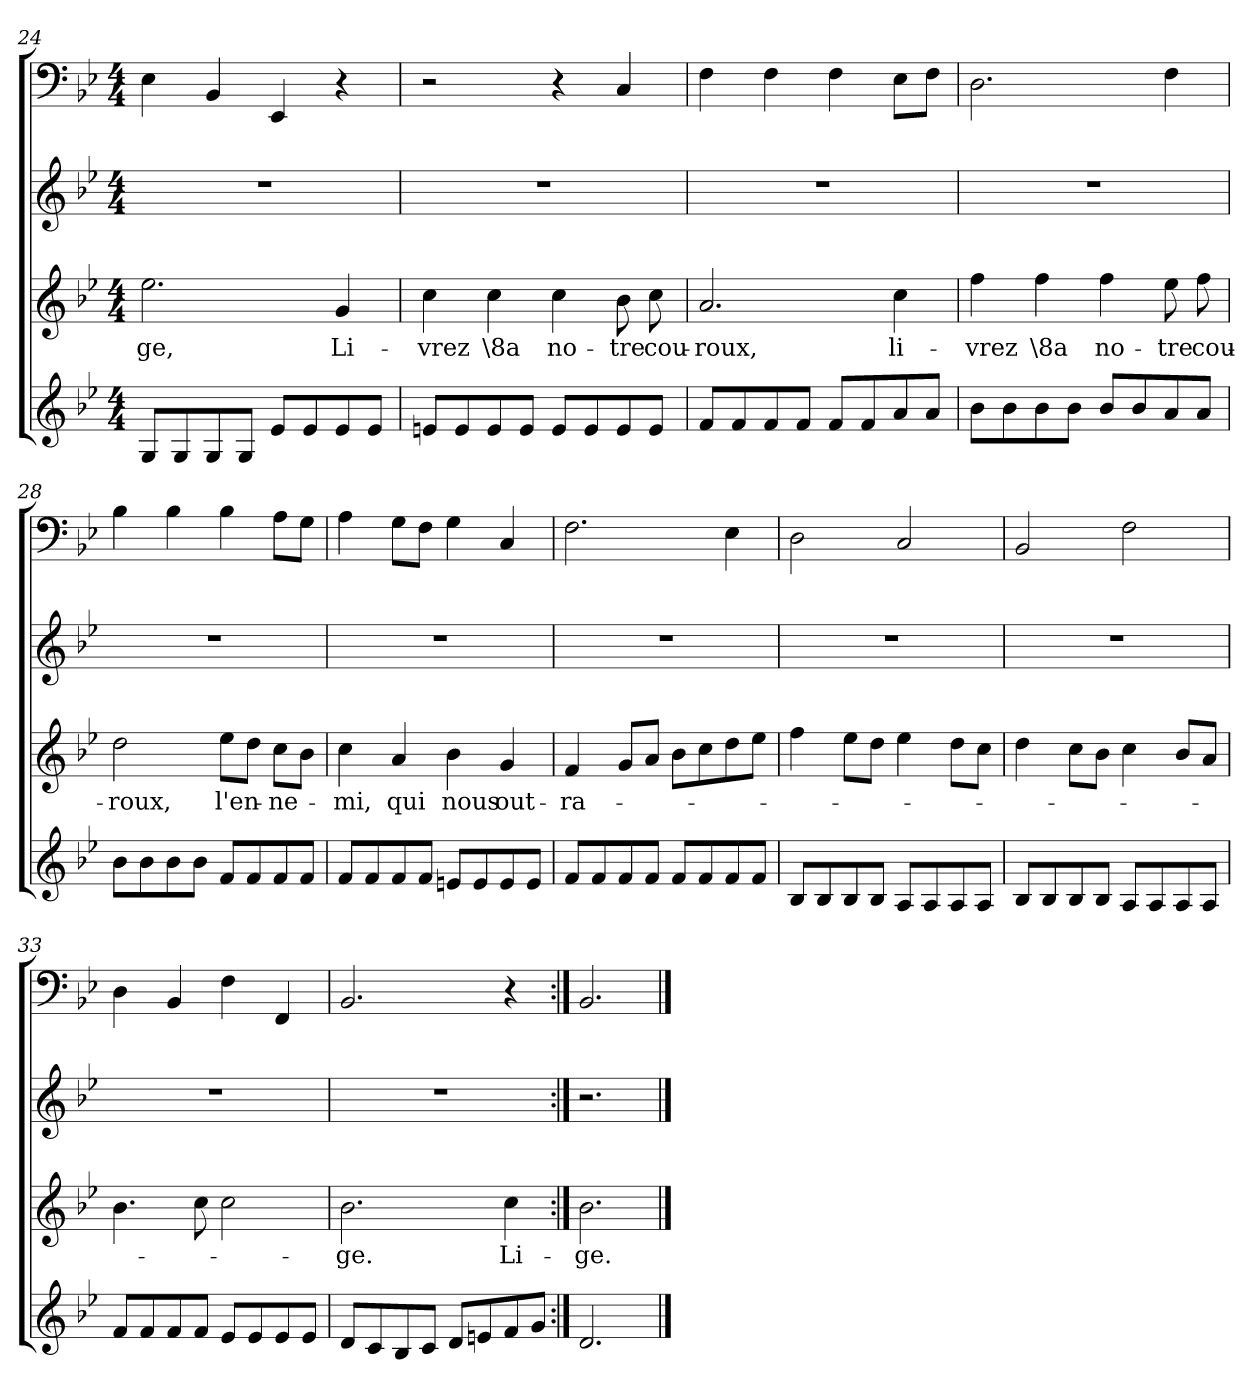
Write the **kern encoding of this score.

**kern	**kern	**text	**kern	**kern
*part4	*part3	*part3	*part2	*part1
*staff4	*staff3	*staff3	*staff2	*staff1
*clefG2	*clefG2	*	*clefG2	*clefF4
*k[b-e-]	*k[b-e-]	*	*k[b-e-]	*k[b-e-]
*B-:	*B-:	*	*B-:	*B-:
*M4/4	*M4/4	*	*M4/4	*M4/4
=24	=24	=24	=24	=24
8G/L	2.ee-\	-ge,	1r	4E-\
8G/	.	.	.	.
8G/	.	.	.	4BB-/
8G/J	.	.	.	.
8e-/L	.	.	.	4EE-/
8e-/	.	.	.	.
8e-/	4g/	Li-	.	4r
8e-/J	.	.	.	.
=25	=25	=25	=25	=25
8en/L	4cc\	-vrez	1r	2r
8e/	.	.	.	.
8e/	4cc\	\8a	.	.
8e/J	.	.	.	.
8e/L	4cc\	no-	.	4r
8e/	.	.	.	.
8e/	8b-\	-tre	.	4C/
8e/J	8cc\	cou-	.	.
=26	=26	=26	=26	=26
8f/L	2.a/	-roux,	1r	4F\
8f/	.	.	.	.
8f/	.	.	.	4F\
8f/J	.	.	.	.
8f/L	.	.	.	4F\
8f/	.	.	.	.
8a/	4cc\	li-	.	8E-\L
8a/J	.	.	.	8F\J
=27	=27	=27	=27	=27
8b-\L	4ff\	-vrez	1r	2.D\
8b-\	.	.	.	.
8b-\	4ff\	\8a	.	.
8b-\J	.	.	.	.
8b-/L	4ff\	no-	.	.
8b-/	.	.	.	.
8a/	8ee-\	-tre	.	4F\
8a/J	8ff\	cou-	.	.
=28	=28	=28	=28	=28
8b-\L	2dd\	-roux,	1r	4B-\
8b-\	.	.	.	.
8b-\	.	.	.	4B-\
8b-\J	.	.	.	.
8f/L	8ee-\L	l'en-	.	4B-\
8f/	8dd\J	.	.	.
8f/	8cc\L	-ne-	.	8A\L
8f/J	8b-\J	.	.	8G\J
=29	=29	=29	=29	=29
8f/L	4cc\	-mi,	1r	4A\
8f/	.	.	.	.
8f/	4a/	qui	.	8G\L
8f/J	.	.	.	8F\J
8en/L	4b-\	nous	.	4G\
8e/	.	.	.	.
8e/	4g/	out-	.	4C/
8e/J	.	.	.	.
=30	=30	=30	=30	=30
8f/L	4f/	-ra-	1r	2.F\
8f/	.	.	.	.
8f/	8g/L	.	.	.
8f/J	8a/J	.	.	.
8f/L	8b-\L	.	.	.
8f/	8cc\	.	.	.
8f/	8dd\	.	.	4E-\
8f/J	8ee-\J	.	.	.
=31	=31	=31	=31	=31
8B-/L	4ff\	.	1r	2D\
8B-/	.	.	.	.
8B-/	8ee-\L	.	.	.
8B-/J	8dd\J	.	.	.
8A/L	4ee-\	.	.	2C/
8A/	.	.	.	.
8A/	8dd\L	.	.	.
8A/J	8cc\J	.	.	.
=32	=32	=32	=32	=32
8B-/L	4dd\	.	1r	2BB-/
8B-/	.	.	.	.
8B-/	8cc\L	.	.	.
8B-/J	8b-\J	.	.	.
8A/L	4cc\	.	.	2F\
8A/	.	.	.	.
8A/	8b-/L	.	.	.
8A/J	8a/J	.	.	.
=33	=33	=33	=33	=33
8f/L	4.b-\	.	1r	4D\
8f/	.	.	.	.
8f/	.	.	.	4BB-/
8f/J	8cc\	.	.	.
8e-/L	2cc\	.	.	4F\
8e-/	.	.	.	.
8e-/	.	.	.	4FF/
8e-/J	.	.	.	.
=34	=34	=34	=34	=34
8d/L	2.b-\	-ge.	1r	2.BB-/
8c/	.	.	.	.
8B-/	.	.	.	.
8c/J	.	.	.	.
8d/L	.	.	.	.
8en/	.	.	.	.
8f/	4cc\	Li-	.	4r
8g/J	.	.	.	.
=34:|!	=34:|!	=34:|!	=34:|!	=34:|!
2.d/	2.b-\	-ge.	2.r	2.BB-/
==	==	==	==	==
*-	*-	*-	*-	*-
